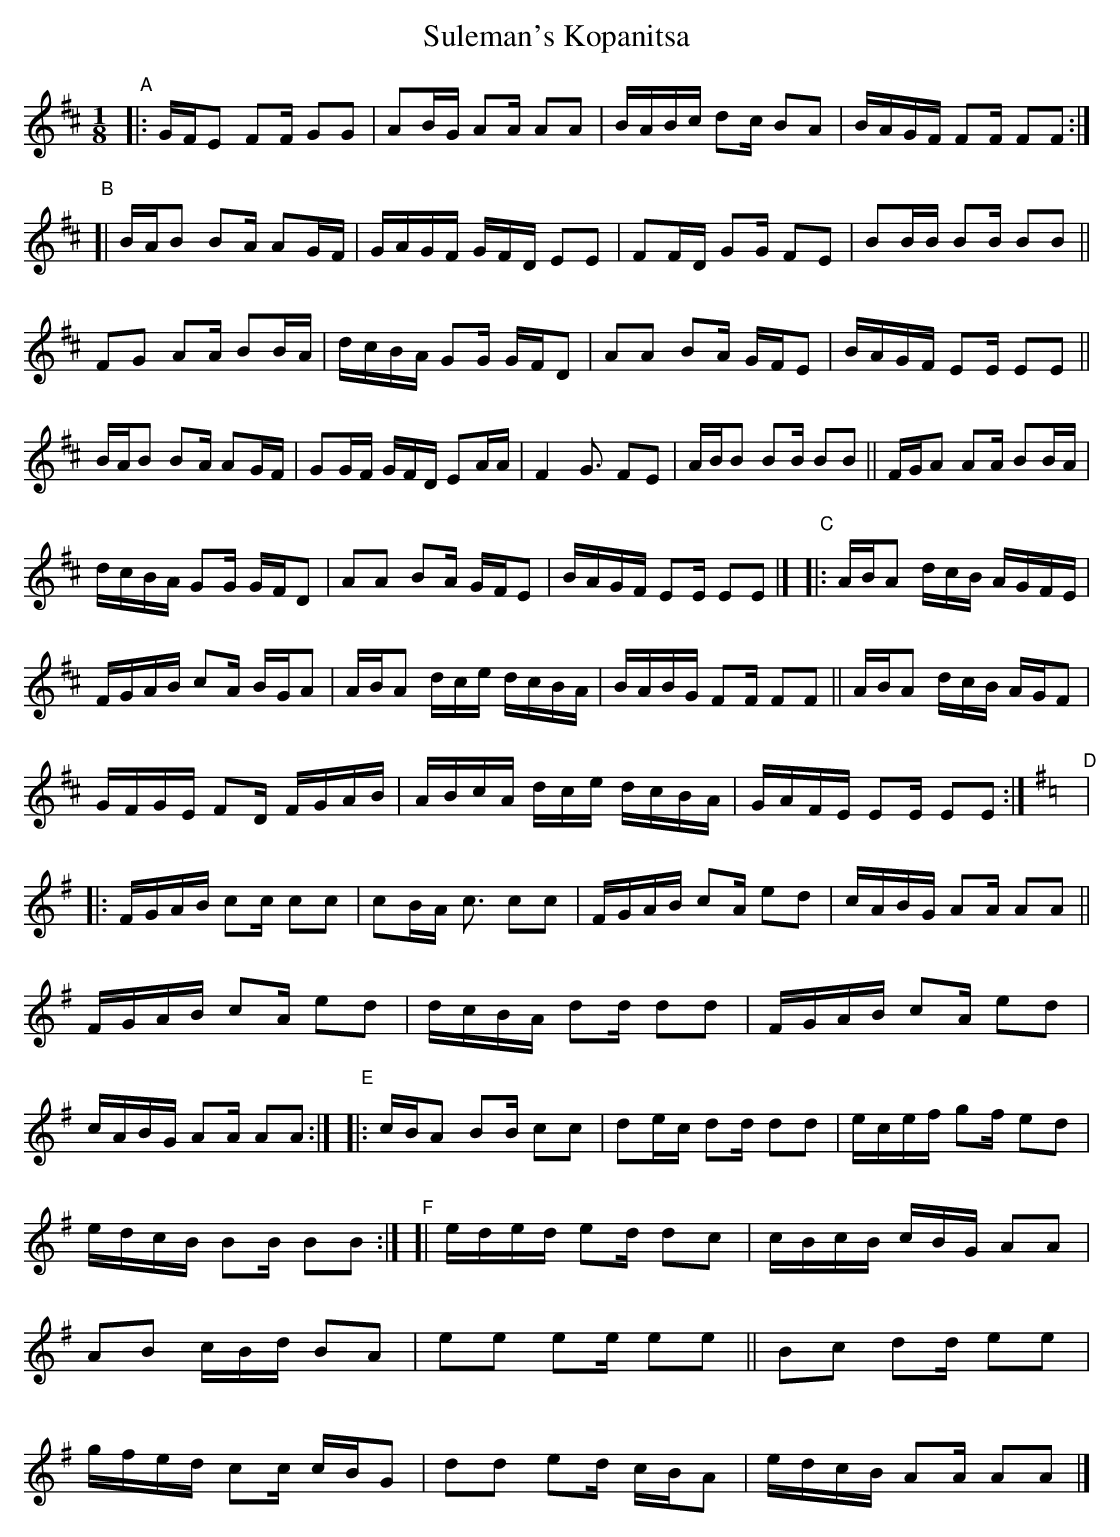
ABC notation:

X:1
T: Suleman's Kopanitsa
M: 12/16
L: 1/16
K: Edor	% and Ador
M: 1/8
"^A"|:\
GFE2 F2F G2G2 | A2BG A2A A2A2 | BABc d2c B2A2 | BAGF F2F F2F2 :|
"^B"[|\
BAB2 B2A A2GF | GAGF GFD E2E2 | F2FD G2G F2E2 | B2BB B2B B2B2 ||
F2G2 A2A B2BA | dcBA G2G GFD2 | A2A2 B2A GFE2 | BAGF E2E E2E2 ||
BAB2 B2A A2GF | G2GF GFD E2AA | F4   G3  F2E2 | ABB2 B2B B2B2 ||
FGA2 A2A B2BA | dcBA G2G GFD2 | A2A2 B2A GFE2 | BAGF E2E E2E2 |]
"^C"|:\
ABA2 dcB AGFE | FGAB c2A BGA2 | ABA2 dce dcBA | BABG F2F F2F2 ||
ABA2 dcB AGF2 | GFGE F2D FGAB | ABcA dce dcBA | GAFE E2E E2E2 :|[K:=c]
K:Ador
"^D"|:\
FGAB c2c c2c2 | c2BA c3  c2c2 | FGAB c2A e2d2 | cABG A2A A2A2 ||
FGAB c2A e2d2 | dcBA d2d d2d2 | FGAB c2A e2d2 | cABG A2A A2A2 :|
"^E"|:\
cBA2 B2B c2c2 | d2ec d2d d2d2 | ecef g2f e2d2 | edcB B2B B2B2 :|
"^F"[|\
eded e2d d2c2 | cBcB cBG A2A2 | A2B2 cBd B2A2 | e2e2 e2e e2e2 ||
B2c2 d2d e2e2 | gfed c2c cBG2 | d2d2 e2d cBA2 | edcB A2A A2A2 |]
